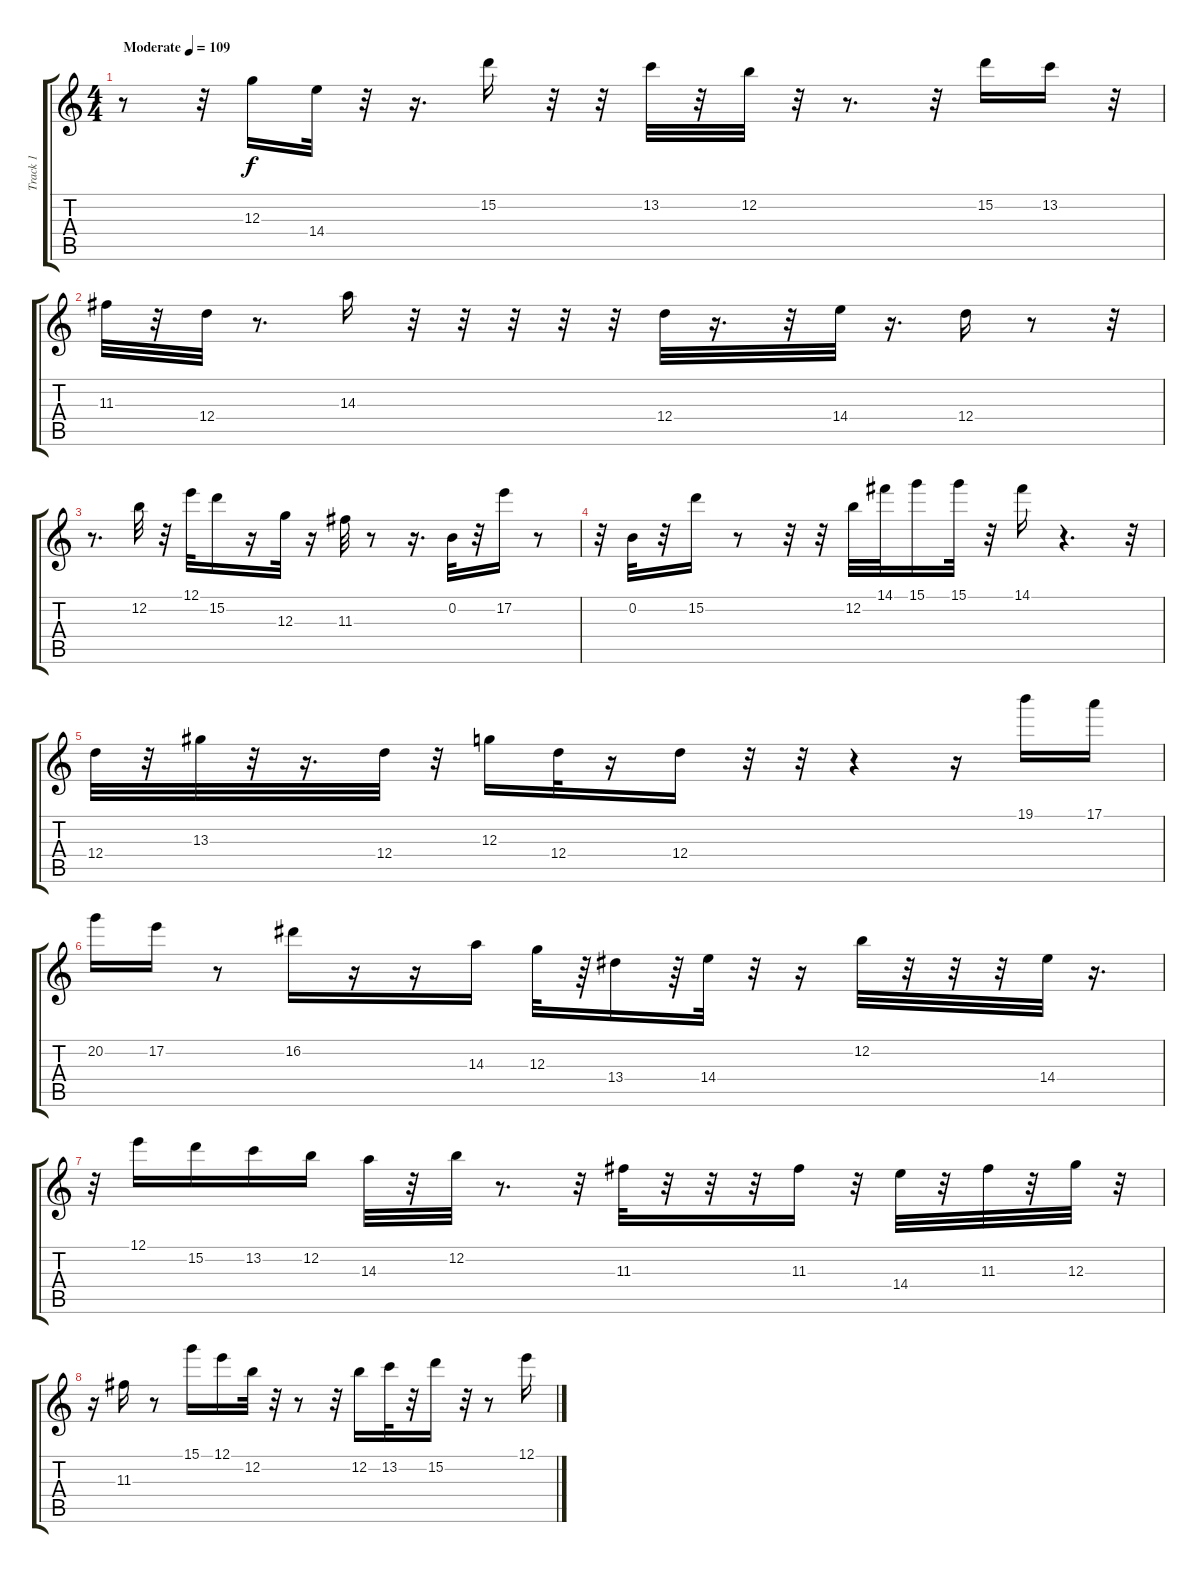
\track ("Track 1" "Track 1") {instrument overdrivenguitar}
\staff {score tabs}
\tuning (E4 B3 G3 D3 A2 E2) {hide}
\ts (4 4)
\tempo (109 "Moderate")
\clef g2
\ks c
r.8{dy f instrument overdrivenguitar} r.32 12.3.16 14.4.32 r.32 r.16{d} 15.2.16 r.32 r.32 13.2.32 r.32 12.2.32 r.32 r.8{d} r.32 15.2.16 13.2.16 r.32 |
11.3.32 r.32 12.4.32 r.8{d} 14.3.16 r.32 r.32 r.32 r.32 r.32 12.4.32 r.16{d} r.32 14.4.32 r.16{d} 12.4.16 r.8 r.32 |
r.8{d} 12.2.32 r.32 12.1.32 15.2.16 r.16 12.3.32 r.16 11.3.32 r.8 r.16{d} 0.2.32 r.32 17.2.16 r.8 |
r.32 0.2.32 r.32 15.2.16 r.8 r.32 r.32 12.2.32 14.1.32 15.1.16 15.1.32 r.32 14.1.16 r.4{d} r.32 |
12.4.32 r.32 13.3.32 r.32 r.16{d} 12.4.32 r.32 12.3.16 12.4.32 r.16 12.4.16 r.32 r.32 r.4 r.16 19.1.16 17.1.16 |
20.2.16 17.2.16 r.8 16.2.16 r.16 r.16 14.3.16 12.3.32 r.64 13.4.16 r.64 14.4.32 r.32 r.16 12.2.32 r.32 r.32 r.32 14.4.32 r.16{d} |
r.32 12.1.16 15.2.16 13.2.16 12.2.16 14.3.32 r.32 12.2.32 r.8{d} r.32 11.3.32 r.32 r.32 r.32 11.3.16 r.32 14.4.32 r.32 11.3.32 r.32 12.3.32 r.32 |
r.16 11.3.16 r.8 15.1.16 12.1.16 12.2.32 r.32 r.8 r.32 12.2.16 13.2.32 r.32 15.2.16 r.32 r.8 12.1.16
